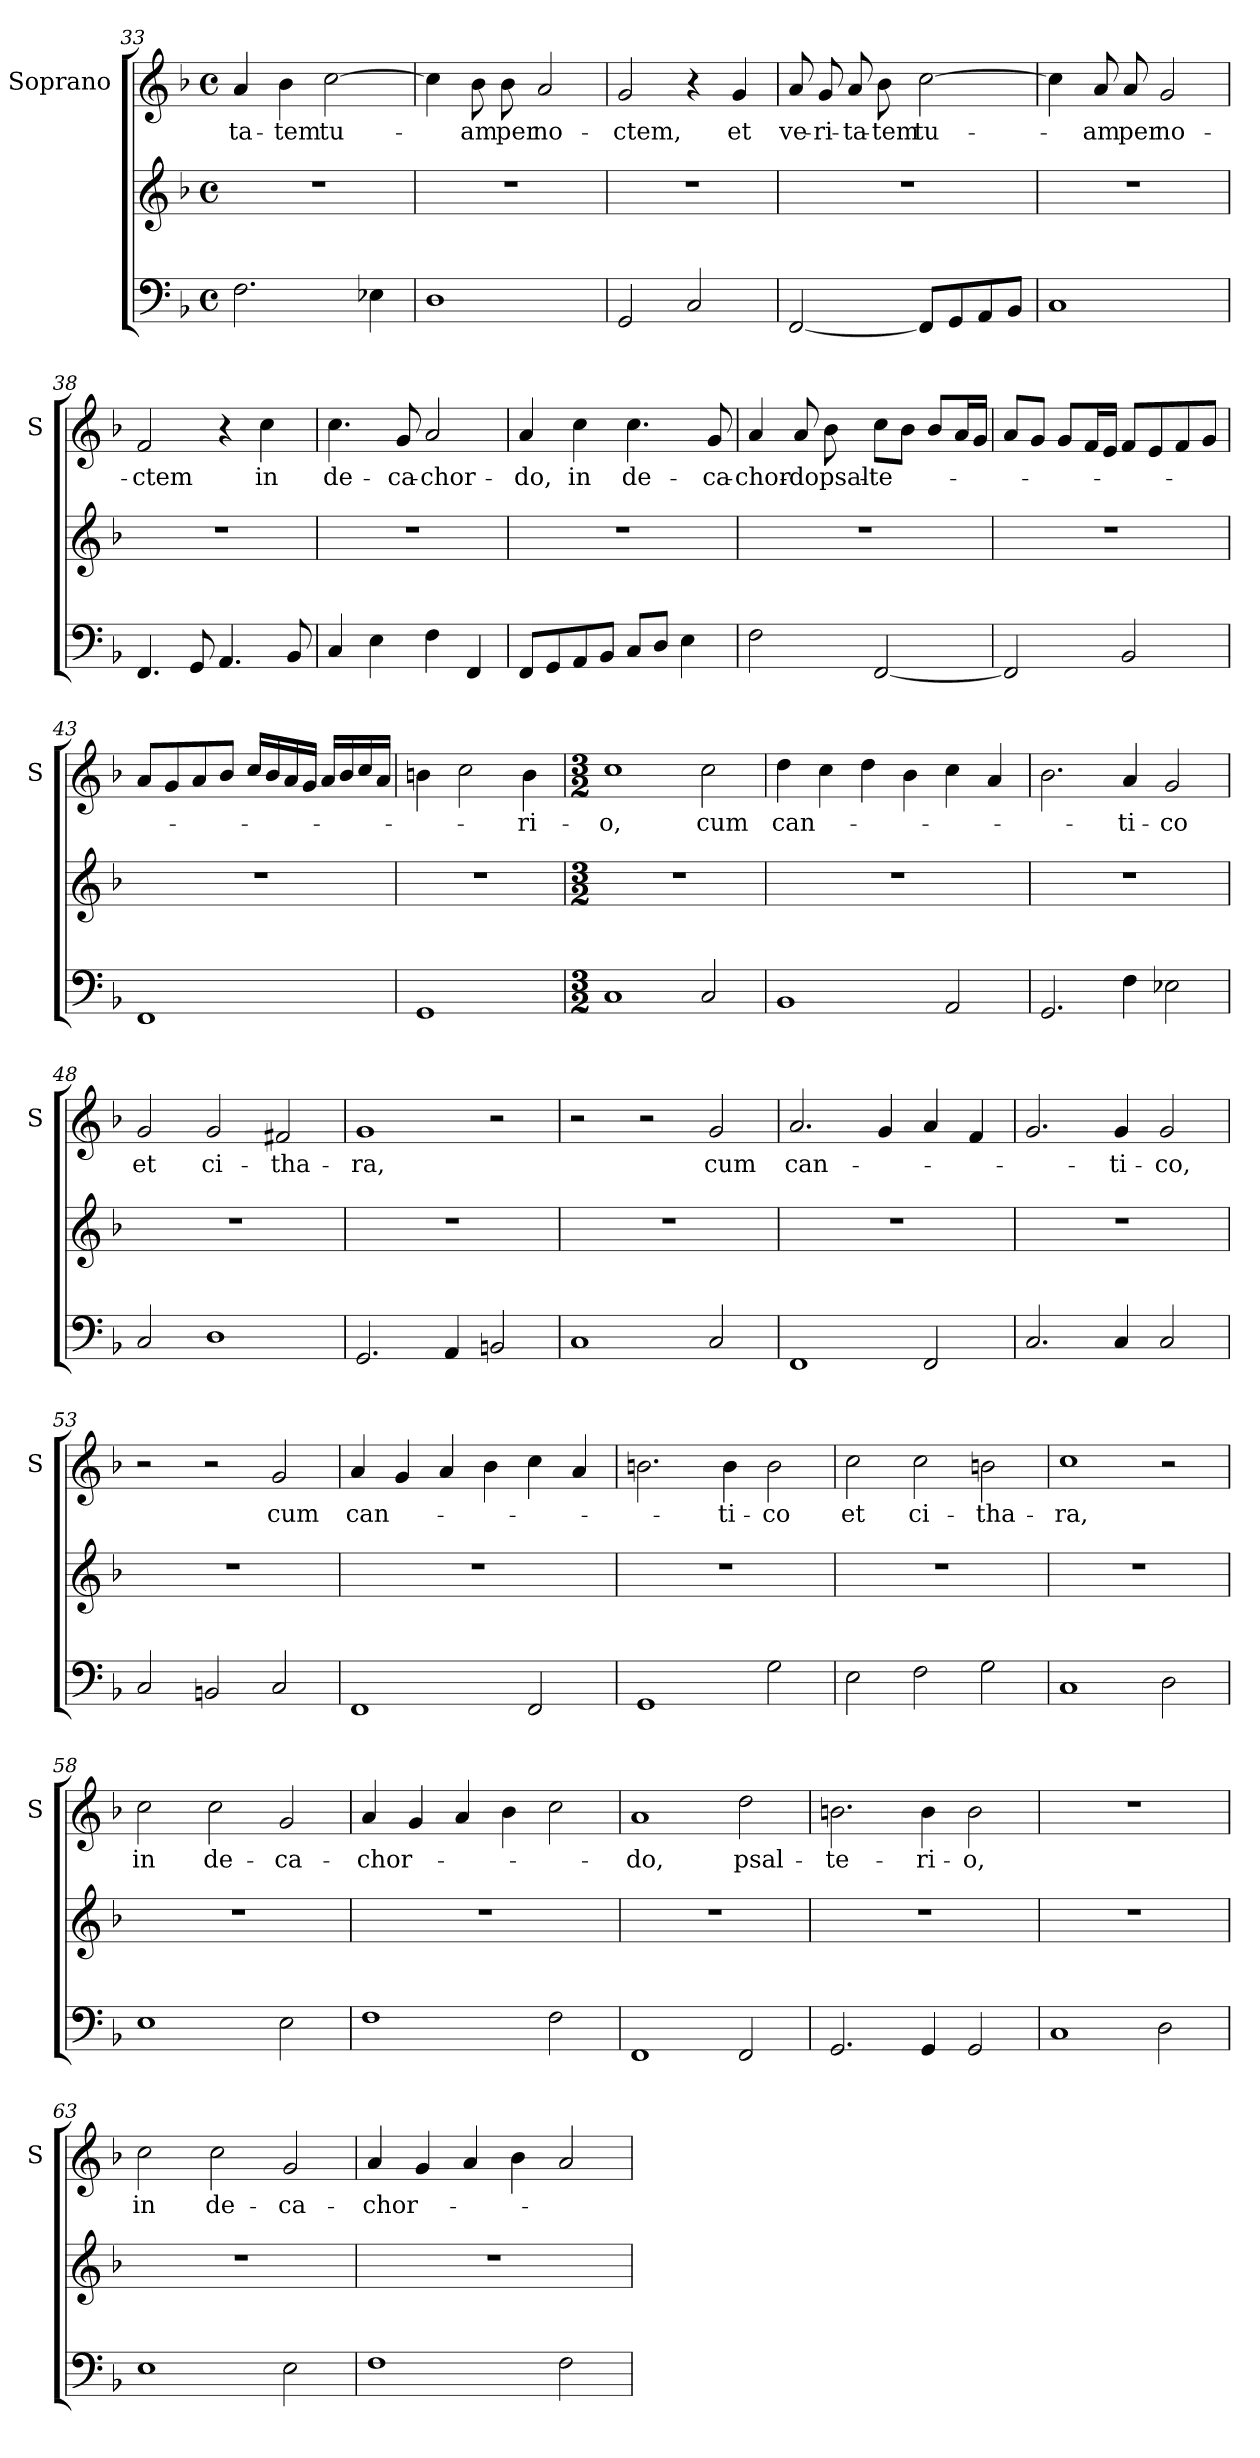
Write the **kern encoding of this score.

**kern	**kern	**kern	**text
*part2	*part2	*part1	*part1
*staff3	*staff2	*staff1	*staff1
*	*	*I"Soprano	*
*	*	*I'S	*
*clefF4	*clefG2	*clefG2	*
*k[b-]	*k[b-]	*k[b-]	*
*F:	*F:	*F:	*
*M4/4	*M4/4	*M4/4	*
*met(c)	*met(c)	*met(c)	*
=33	=33	=33	=33
!	!	!	!LO:LY:b
2.F\	1r	4a/	-ta-
!	!	!	!LO:LY:b
.	.	4b-\	-tem
!	!	!	!LO:LY:b
.	.	[2cc\	tu-
4E-X\	.	.	.
=34	=34	=34	=34
1D	1r	4cc\]	.
!	!	!	!LO:LY:b
.	.	8b-\	-am
!	!	!	!LO:LY:b
.	.	8b-\	per
!	!	!	!LO:LY:b
.	.	2a/	no-
=35	=35	=35	=35
!	!	!	!LO:LY:b
2GG/	1r	2g/	-ctem,
2C/	.	4r	.
!	!	!	!LO:LY:b
.	.	4g/	et
!!LO:LB:g=z
=36	=36	=36	=36
!	!	!	!LO:LY:b
[2FF/	1r	8a/	ve-
!	!	!	!LO:LY:b
.	.	8g/	-ri-
!	!	!	!LO:LY:b
.	.	8a/	-ta-
!	!	!	!LO:LY:b
.	.	8b-\	-tem
!	!	!	!LO:LY:b
8FF/L]	.	[2cc\	tu-
8GG/	.	.	.
8AA/	.	.	.
8BB-/J	.	.	.
=37	=37	=37	=37
1C	1r	4cc\]	.
!	!	!	!LO:LY:b
.	.	8a/	-am
!	!	!	!LO:LY:b
.	.	8a/	per
!	!	!	!LO:LY:b
.	.	2g/	no-
=38	=38	=38	=38
!	!	!	!LO:LY:b
4.FF/	1r	2f/	-ctem
8GG/	.	.	.
4.AA/	.	4r	.
!	!	!	!LO:LY:b
.	.	4cc\	in
8BB-/	.	.	.
=39	=39	=39	=39
!	!	!	!LO:LY:b
4C/	1r	4.cc\	de-
4E\	.	.	.
!	!	!	!LO:LY:b
.	.	8g/	-ca-
!	!	!	!LO:LY:b
4F\	.	2a/	-chor-
4FF/	.	.	.
=40	=40	=40	=40
!	!	!	!LO:LY:b
8FF/L	1r	4a/	-do,
8GG/	.	.	.
!	!	!	!LO:LY:b
8AA/	.	4cc\	in
8BB-/J	.	.	.
!	!	!	!LO:LY:b
8C/L	.	4.cc\	de-
8D/J	.	.	.
4E\	.	.	.
!	!	!	!LO:LY:b
.	.	8g/	-ca-
!!LO:PB:g=z
=41	=41	=41	=41
!	!	!	!LO:LY:b
2F\	1r	4a/	-chor-
!	!	!	!LO:LY:b
.	.	8a/	-do
!	!	!	!LO:LY:b
.	.	8b-\	psal-
!	!	!	!LO:LY:b
[2FF/	.	8cc\L	-te-
.	.	8b-\J	.
.	.	8b-/L	.
.	.	16a/L	.
.	.	16g/JJ	.
=42	=42	=42	=42
2FF/]	1r	8a/L	.
.	.	8g/J	.
.	.	8g/L	.
.	.	16f/L	.
.	.	16e/JJ	.
2BB-/	.	8f/L	.
.	.	8e/	.
.	.	8f/	.
.	.	8g/J	.
=43	=43	=43	=43
1FF	1r	8a/L	.
.	.	8g/	.
.	.	8a/	.
.	.	8b-/J	.
.	.	16cc/LL	.
.	.	16b-/	.
.	.	16a/	.
.	.	16g/JJ	.
.	.	16a/LL	.
.	.	16b-/	.
.	.	16cc/	.
.	.	16a/JJ	.
=44	=44	=44	=44
1GG	1r	4bn\	.
.	.	2cc\	.
!	!	!	!LO:LY:b
.	.	4b\	-ri-
!!LO:LB:g=z
=45	=45	=45	=45
*M3/2	*M3/2	*M3/2	*
!	!	!	!LO:LY:b
1C	1.r	1cc	-o,
!	!	!	!LO:LY:b
2C/	.	2cc\	cum
=46	=46	=46	=46
!	!	!	!LO:LY:b
1BB-	1.r	4dd\	can-
.	.	4cc\	.
.	.	4dd\	.
.	.	4b-\	.
2AA/	.	4cc\	.
.	.	4a/	.
=47	=47	=47	=47
2.GG/	1.r	2.b-\	.
!	!	!	!LO:LY:b
4F\	.	4a/	-ti-
!	!	!	!LO:LY:b
2E-X\	.	2g/	-co
=48	=48	=48	=48
!	!	!	!LO:LY:b
2C/	1.r	2g/	et
!	!	!	!LO:LY:b
1D	.	2g/	ci-
!	!	!	!LO:LY:b
.	.	2f#X/	-tha-
=49	=49	=49	=49
!	!	!	!LO:LY:b
2.GG/	1.r	1g	-ra,
4AA/	.	.	.
2BBn/	.	2r	.
=50	=50	=50	=50
1C	1.r	2r	.
.	.	2r	.
!	!	!	!LO:LY:b
2C/	.	2g/	cum
!!LO:LB:g=z
=51	=51	=51	=51
!	!	!	!LO:LY:b
1FF	1.r	2.a/	can-
.	.	4g/	.
2FF/	.	4a/	.
.	.	4f/	.
=52	=52	=52	=52
2.C/	1.r	2.g/	.
!	!	!	!LO:LY:b
4C/	.	4g/	-ti-
!	!	!	!LO:LY:b
2C/	.	2g/	-co,
=53	=53	=53	=53
2C/	1.r	2r	.
2BBn/	.	2r	.
!	!	!	!LO:LY:b
2C/	.	2g/	cum
=54	=54	=54	=54
!	!	!	!LO:LY:b
1FF	1.r	4a/	can-
.	.	4g/	.
.	.	4a/	.
.	.	4b-\	.
2FF/	.	4cc\	.
.	.	4a/	.
=55	=55	=55	=55
1GG	1.r	2.bn\	.
!	!	!	!LO:LY:b
.	.	4b\	-ti-
!	!	!	!LO:LY:b
2G\	.	2b\	-co
=56	=56	=56	=56
!	!	!	!LO:LY:b
2E\	1.r	2cc\	et
!	!	!	!LO:LY:b
2F\	.	2cc\	ci-
!	!	!	!LO:LY:b
2G\	.	2bn\	-tha-
!!LO:LB:g=z
=57	=57	=57	=57
!	!	!	!LO:LY:b
1C	1.r	1cc	-ra,
2D\	.	2r	.
=58	=58	=58	=58
!	!	!	!LO:LY:b
1E	1.r	2cc\	in
!	!	!	!LO:LY:b
.	.	2cc\	de-
!	!	!	!LO:LY:b
2E\	.	2g/	-ca-
=59	=59	=59	=59
!	!	!	!LO:LY:b
1F	1.r	4a/	-chor-
.	.	4g/	.
.	.	4a/	.
.	.	4b-\	.
2F\	.	2cc\	.
=60	=60	=60	=60
!	!	!	!LO:LY:b
1FF	1.r	1a	-do,
!	!	!	!LO:LY:b
2FF/	.	2dd\	psal-
=61	=61	=61	=61
!	!	!	!LO:LY:b
2.GG/	1.r	2.bn\	-te-
!	!	!	!LO:LY:b
4GG/	.	4b\	-ri-
!	!	!	!LO:LY:b
2GG/	.	2b\	-o,
=62	=62	=62	=62
1C	1.r	1.r	.
2D\	.	.	.
!!LO:PB:g=z
=63	=63	=63	=63
!	!	!	!LO:LY:b
1E	1.r	2cc\	in
!	!	!	!LO:LY:b
.	.	2cc\	de-
!	!	!	!LO:LY:b
2E\	.	2g/	-ca-
=64	=64	=64	=64
!	!	!	!LO:LY:b
1F	1.r	4a/	-chor-
.	.	4g/	.
.	.	4a/	.
.	.	4b-\	.
2F\	.	2a/	.
=	=	=	=
*-	*-	*-	*-
